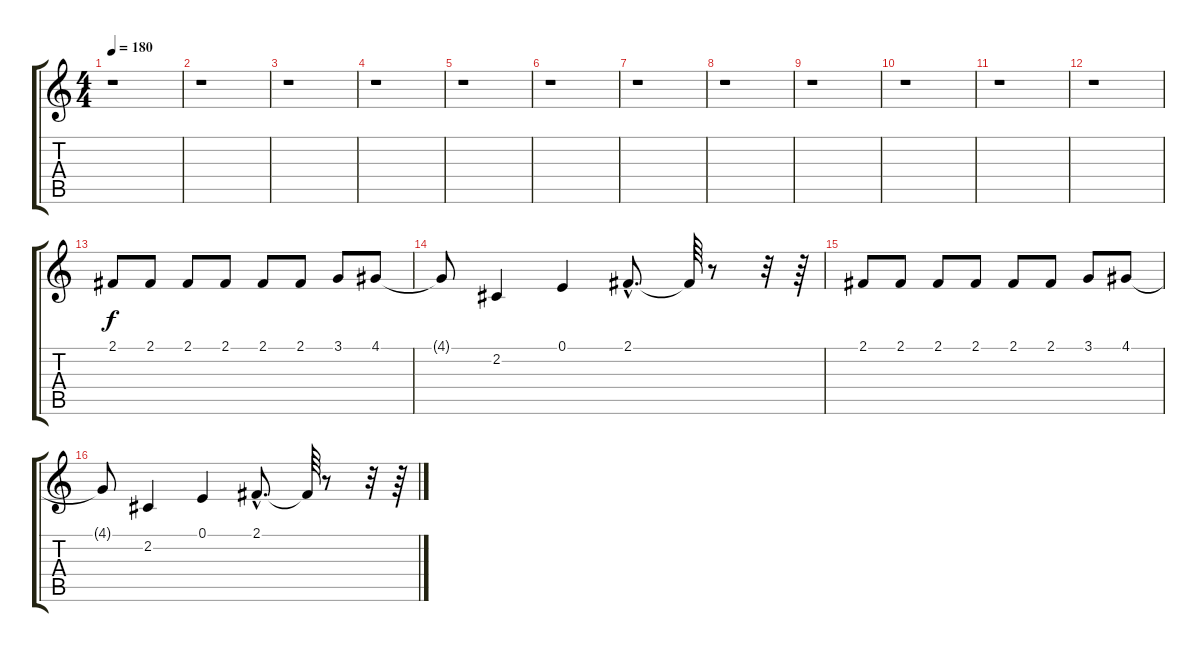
\track "" {instrument trumpet}
\staff {score tabs}
\tuning (E4 B3 G3 D3 A2 E2) {hide}
\ts (4 4)
\tempo 180
\clef g2
\ks c
r.1{dy f} |
r.1 |
r.1 |
r.1 |
r.1 |
r.1 |
r.1 |
r.1 |
r.1 |
r.1 |
r.1 |
r.1 |
2.1.8 2.1.8 2.1.8 2.1.8 2.1.8 2.1.8 3.1.8 4.1.8 |
4.1{t}.8 2.2.4 0.1.4 2.1{hac}.8{d} 2.1{t}.64 r.8 r.32 r.64 |
2.1.8 2.1.8 2.1.8 2.1.8 2.1.8 2.1.8 3.1.8 4.1.8 |
4.1{t}.8 2.2.4 0.1.4 2.1{hac}.8{d} 2.1{t}.64 r.8 r.32 r.64
